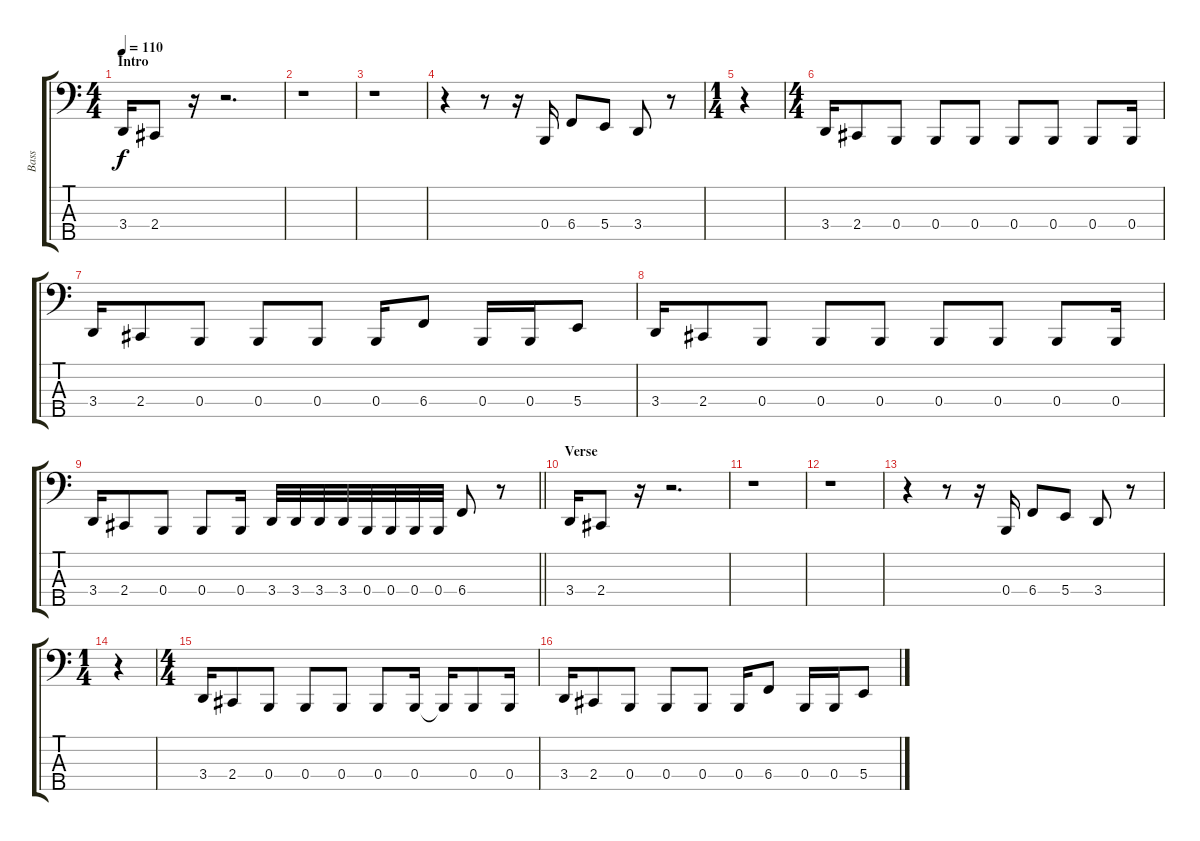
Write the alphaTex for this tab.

\track ("Bass" "Bass") {instrument electricbasspick}
\staff {score tabs}
\tuning (D2 A1 E1 B0 Gb0) {hide}
\ts (4 4)
\section ("" "Intro")
\tempo 110
\clef f4
\ks c
3.4.16{dy f instrument electricbasspick} 2.4.8 r.16 r.2{d} |
r.1 |
r.1 |
r.4 r.8 r.16 0.4.16 6.4.8 5.4.8 3.4.8 r.8 |
\ts (1 4)
r.4 |
\ts (4 4)
3.4.16 2.4.8 0.4.8 0.4.8 0.4.8 0.4.8 0.4.8 0.4.8 0.4.16 |
3.4.16 2.4.8 0.4.8 0.4.8 0.4.8 0.4.16 6.4.8 0.4.16 0.4.16 5.4.8 |
3.4.16 2.4.8 0.4.8 0.4.8 0.4.8 0.4.8 0.4.8 0.4.8 0.4.16 |
\barLineRight lightlight
3.4.16 2.4.8 0.4.8 0.4.8 0.4.16 3.4.32 3.4.32 3.4.32 3.4.32 0.4.32 0.4.32 0.4.32 0.4.32 6.4.8 r.8 |
\section ("" "Verse")
3.4.16 2.4.8 r.16 r.2{d} |
r.1 |
r.1 |
r.4 r.8 r.16 0.4.16 6.4.8 5.4.8 3.4.8 r.8 |
\ts (1 4)
r.4 |
\ts (4 4)
3.4.16 2.4.8 0.4.8 0.4.8 0.4.8 0.4.8 0.4.16 0.4{t}.16 0.4.8 0.4.16 |
3.4.16 2.4.8 0.4.8 0.4.8 0.4.8 0.4.16 6.4.8 0.4.16 0.4.16 5.4.8
